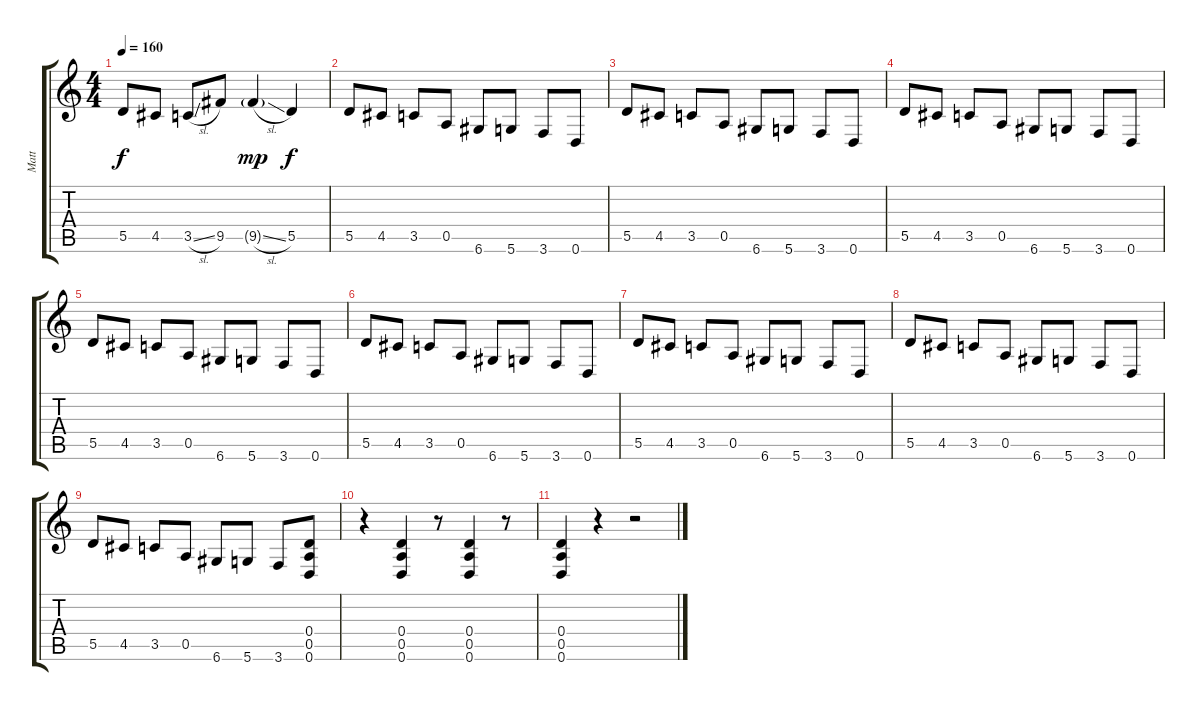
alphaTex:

\track ("Matt" "Matt") {instrument distortionguitar}
\staff {score tabs}
\tuning (E4 B3 G3 D3 A2 D2) {hide}
\ts (4 4)
\tempo 160
\clef g2
\ks c
5.5.8{dy f} 4.5.8 3.5{sl}.8 9.5.8 9.5{sl g}.4{dy mp} 5.5.4{dy f} |
5.5.8 4.5.8 3.5.8 0.5.8 6.6.8 5.6.8 3.6.8 0.6.8 |
5.5.8 4.5.8 3.5.8 0.5.8 6.6.8 5.6.8 3.6.8 0.6.8 |
5.5.8 4.5.8 3.5.8 0.5.8 6.6.8 5.6.8 3.6.8 0.6.8 |
5.5.8 4.5.8 3.5.8 0.5.8 6.6.8 5.6.8 3.6.8 0.6.8 |
5.5.8 4.5.8 3.5.8 0.5.8 6.6.8 5.6.8 3.6.8 0.6.8 |
5.5.8 4.5.8 3.5.8 0.5.8 6.6.8 5.6.8 3.6.8 0.6.8 |
5.5.8 4.5.8 3.5.8 0.5.8 6.6.8 5.6.8 3.6.8 0.6.8 |
5.5.8 4.5.8 3.5.8 0.5.8 6.6.8 5.6.8 3.6.8 (0.4 0.5 0.6).8 |
r.4 (0.4 0.5 0.6).4 r.8 (0.4 0.5 0.6).4 r.8 |
(0.4 0.5 0.6).4 r.4 r.2
